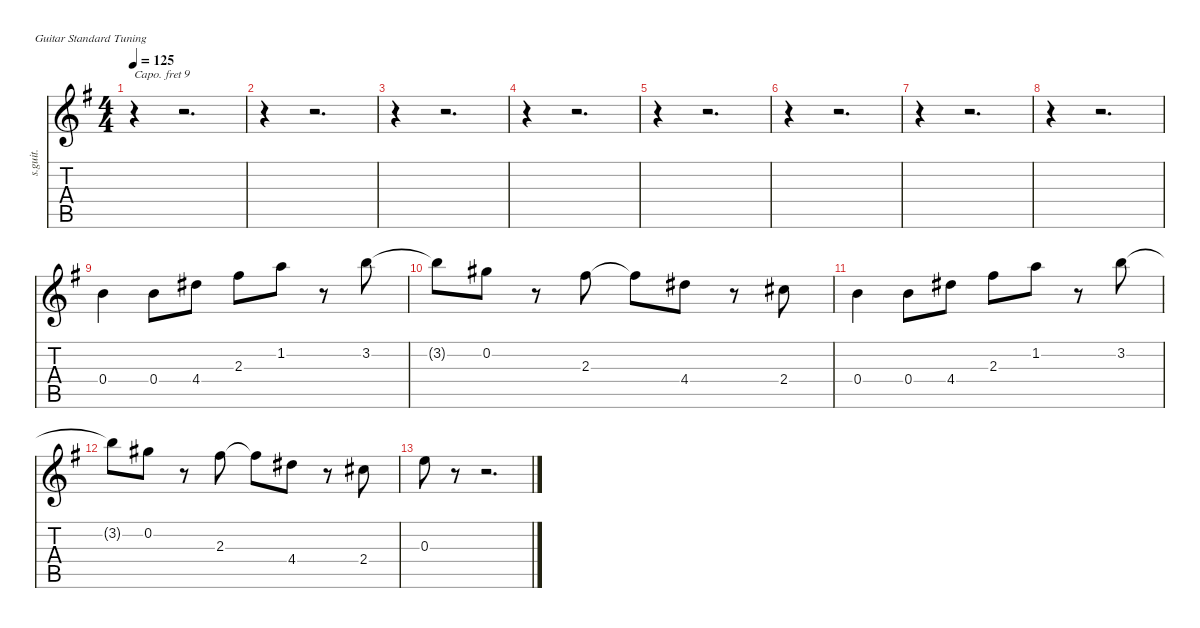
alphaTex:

\defaultSystemsLayout 4
\hideDynamics
\bracketExtendMode nobrackets
\otherSystemsTrackNameOrientation horizontal
\track ("Track 5" "s.guit.") {instrument acousticguitarsteel}
\staff {score tabs}
\capo 9
\tuning (E4 B3 G3 D3 A2 E2)
\ts (4 4)
\tempo 125
\clef g2
\ks g
r.4{dy f beam Down} r.2{d beam Down} |
r.4{beam Down} r.2{d beam Down} |
r.4{beam Down} r.2{d beam Down} |
r.4{beam Down} r.2{d beam Down} |
r.4{beam Down} r.2{d beam Down} |
r.4{beam Down} r.2{d beam Down} |
r.4{beam Down} r.2{d beam Down} |
r.4{beam Down} r.2{d beam Down} |
0.4{acc forcenatural}.4{beam Down} 0.4{acc forcenatural}.8{beam Down} 4.4{acc #}.8{beam Down} 2.3{acc #}.8{beam Down} 1.2{acc forcenatural}.8{beam Down} r.8{beam Down} 3.2{acc forcenatural}.8{beam Down} |
3.2{t acc forcenatural}.8{beam Down} 0.2{acc #}.8{beam Down} r.8{beam Down} 2.3{acc #}.8{beam Down} 2.3{t acc #}.8{beam Down} 4.4{acc #}.8{beam Down} r.8{beam Down} 2.4{acc #}.8{beam Down} |
0.4{acc forcenatural}.4{beam Down} 0.4{acc forcenatural}.8{beam Down} 4.4{acc #}.8{beam Down} 2.3{acc #}.8{beam Down} 1.2{acc forcenatural}.8{beam Down} r.8{beam Down} 3.2{acc forcenatural}.8{beam Down} |
3.2{t acc forcenatural}.8{beam Down} 0.2{acc #}.8{beam Down} r.8{beam Down} 2.3{acc #}.8{beam Down} 2.3{t acc #}.8{beam Down} 4.4{acc #}.8{beam Down} r.8{beam Down} 2.4{acc #}.8{beam Down} |
0.3{acc forcenatural}.8{beam Down} r.8{beam Down} r.2{d beam Down}
